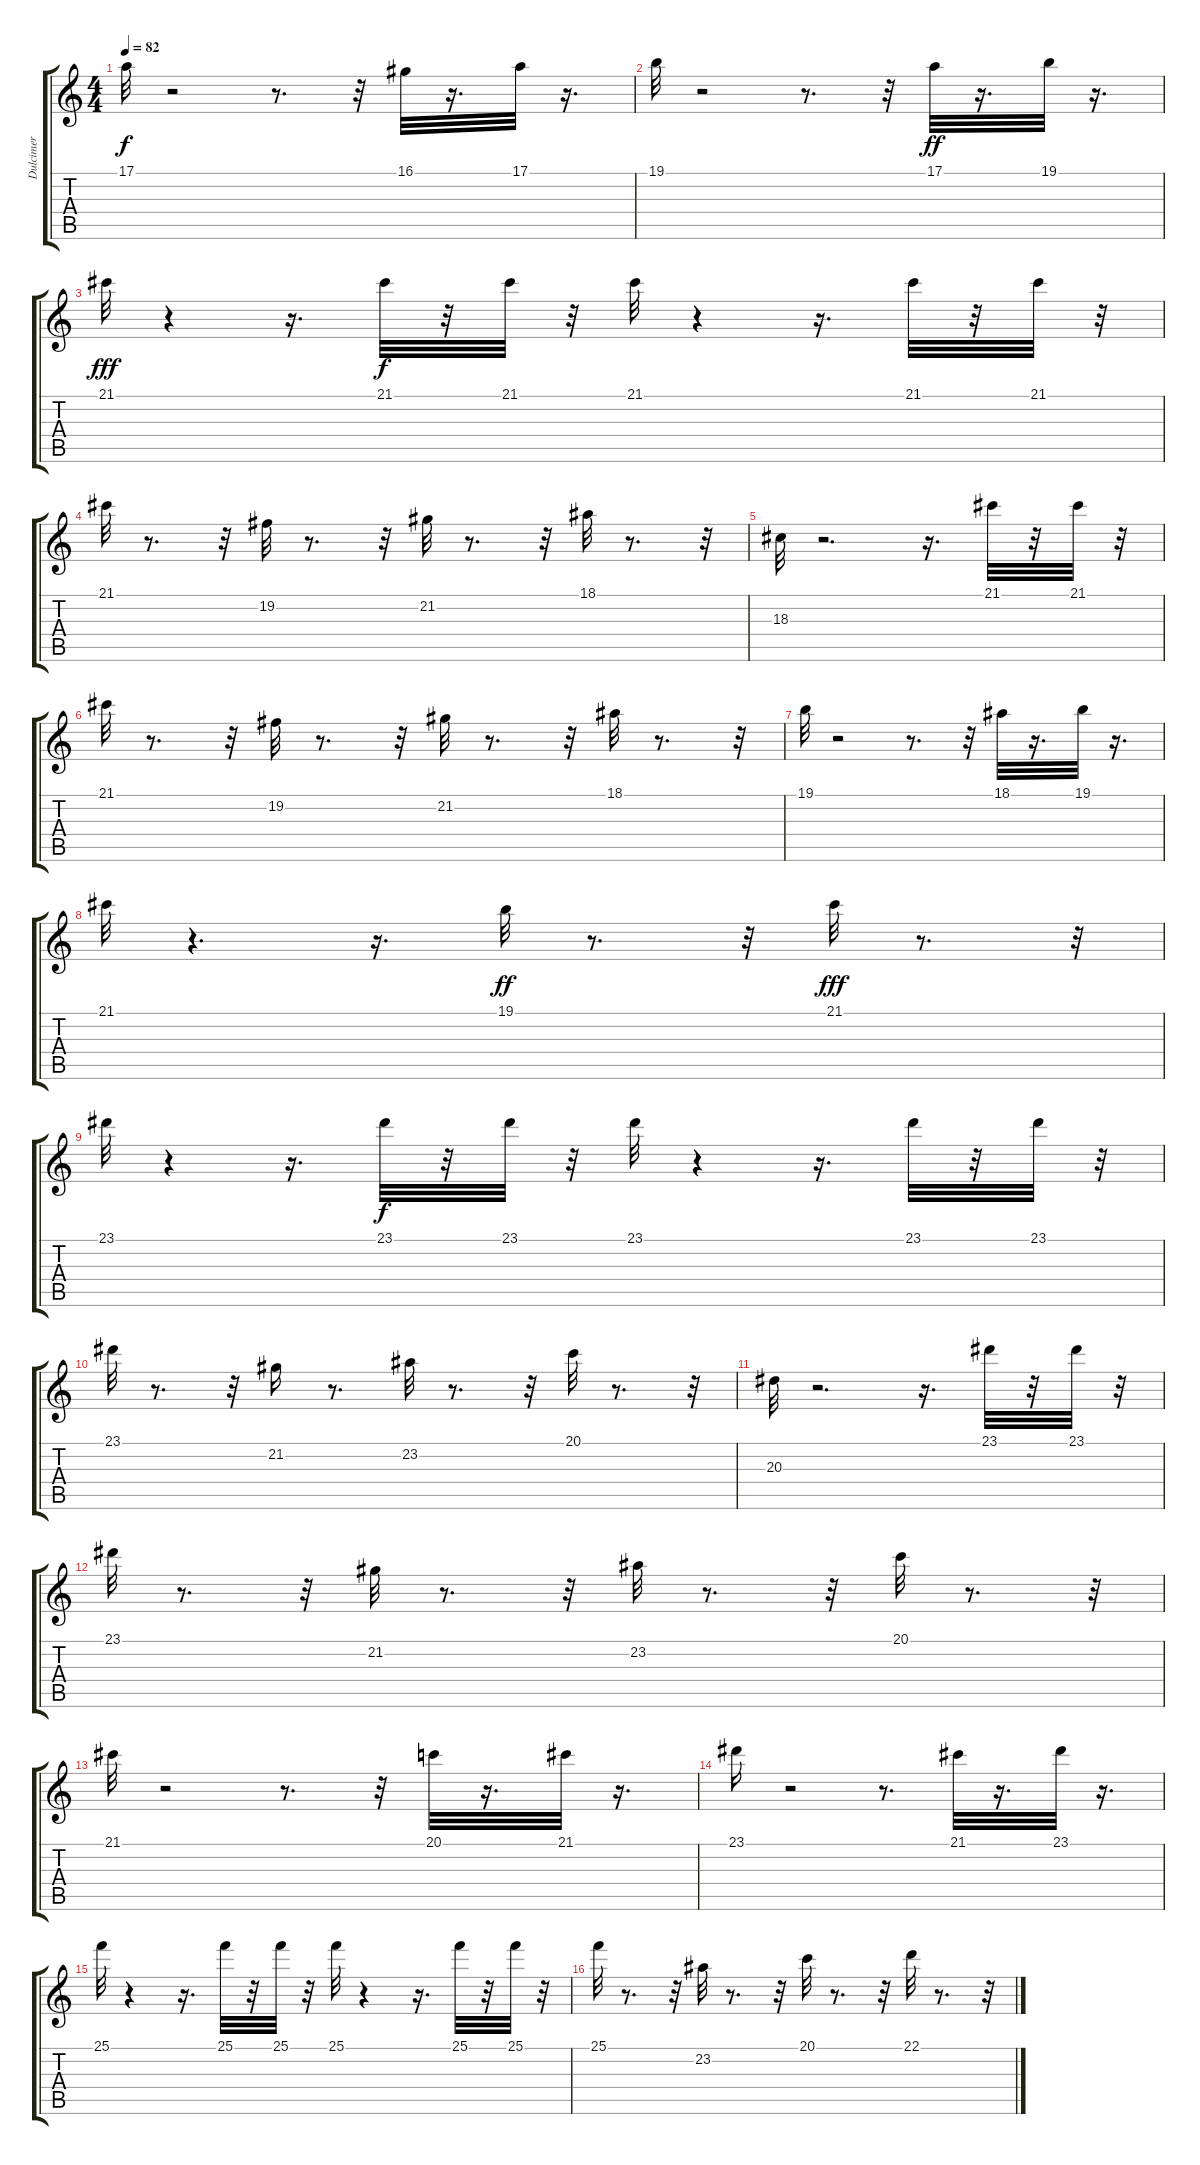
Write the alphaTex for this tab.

\track ("Dulcimer" "Dulcimer") {instrument dulcimer}
\staff {score tabs}
\tuning (E4 B3 G3 D3 A2 E2) {hide}
\ts (4 4)
\tempo 82
\clef g2
\ks c
17.1.32{dy f} r.2 r.8{d} r.32 16.1.32 r.16{d} 17.1.32 r.16{d} |
19.1.32 r.2 r.8{d} r.32 17.1.32{dy ff} r.16{d} 19.1.32 r.16{d} |
21.1.32{dy fff} r.4 r.16{d} 21.1.32{dy f} r.32 21.1.32 r.32 21.1.32 r.4 r.16{d} 21.1.32 r.32 21.1.32 r.32 |
21.1.32 r.8{d} r.32 19.2.32 r.8{d} r.32 21.2.32 r.8{d} r.32 18.1.32 r.8{d} r.32 |
18.3.32 r.2{d} r.16{d} 21.1.32 r.32 21.1.32 r.32 |
21.1.32 r.8{d} r.32 19.2.32 r.8{d} r.32 21.2.32 r.8{d} r.32 18.1.32 r.8{d} r.32 |
19.1.32 r.2 r.8{d} r.32 18.1.32 r.16{d} 19.1.32 r.16{d} |
21.1.32 r.4{d} r.16{d} 19.1.32{dy ff} r.8{d} r.32 21.1.32{dy fff} r.8{d} r.32 |
23.1.32 r.4 r.16{d} 23.1.32{dy f} r.32 23.1.32 r.32 23.1.32 r.4 r.16{d} 23.1.32 r.32 23.1.32 r.32 |
23.1.32 r.8{d} r.32 21.2.16 r.8{d} 23.2.32 r.8{d} r.32 20.1.32 r.8{d} r.32 |
20.3.32 r.2{d} r.16{d} 23.1.32 r.32 23.1.32 r.32 |
23.1.32 r.8{d} r.32 21.2.32 r.8{d} r.32 23.2.32 r.8{d} r.32 20.1.32 r.8{d} r.32 |
21.1.32 r.2 r.8{d} r.32 20.1.32 r.16{d} 21.1.32 r.16{d} |
23.1.16 r.2 r.8{d} 21.1.32 r.16{d} 23.1.32{volume 12} r.16{d} |
25.1.32{volume 12} r.4 r.16{d} 25.1.32{volume 10} r.32 25.1.32{volume 10} r.32 25.1.32{volume 10} r.4 r.16{d} 25.1.32{volume 9} r.32 25.1.32{volume 8} r.32 |
25.1.32{volume 8} r.8{d} r.32 23.2.32{volume 7} r.8{d} r.32 20.1.32{volume 6} r.8{d} r.32 22.1.32{volume 5} r.8{d} r.32
